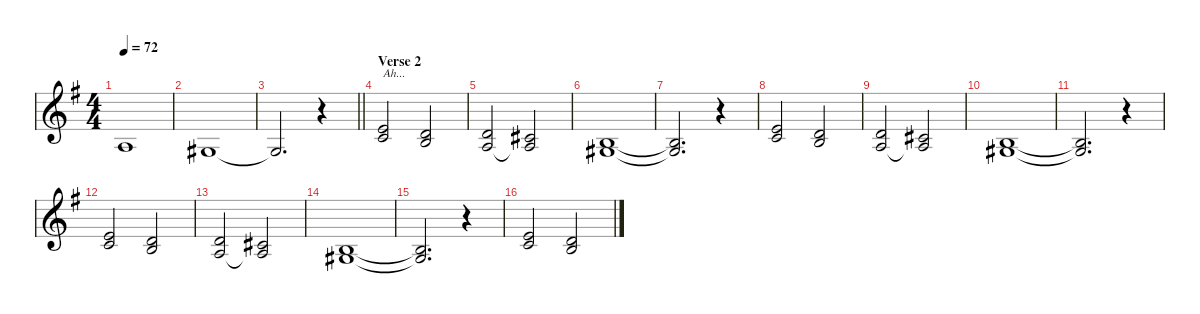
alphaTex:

\defaultSystemsLayout 4
\hideDynamics
\bracketExtendMode nobrackets
\singleTrackTrackNamePolicy hidden
\multiTrackTrackNamePolicy hidden
\otherSystemsTrackNameOrientation horizontal
\track ("Back Voice" "chr.") {instrument choiraahs}
\staff {score}
\tuning (E4 B3 G3 D3 A2 E2)
\ts (4 4)
\tempo 72
\clef g2
\ks g
2.3{acc forcenatural}.1{dy f beam Up} |
1.3{acc #}.1{beam Up} |
\barLineRight lightlight
1.3{t acc #}.2{d beam Up} r.4{beam Up} |
\section ("" "Verse 2")
(5.2{acc forcenatural} 5.3{acc forcenatural}).2{txt "Ah..." beam Up} (3.2{acc forcenatural} 4.3{acc forcenatural}).2{beam Up} |
(3.2{acc forcenatural} 2.3{acc forcenatural}).2{beam Up} (2.2{acc #} 2.3{t acc forcenatural}).2{beam Up} |
(4.3{acc forcenatural} 6.4{acc #}).1{beam Up} |
(4.3{t acc forcenatural} 6.4{t acc #}).2{d beam Up} r.4{beam Up} |
(5.2{acc forcenatural} 5.3{acc forcenatural}).2{beam Up} (3.2{acc forcenatural} 4.3{acc forcenatural}).2{beam Up} |
(3.2{acc forcenatural} 2.3{acc forcenatural}).2{beam Up} (2.2{acc #} 2.3{t acc forcenatural}).2{beam Up} |
(4.3{acc forcenatural} 6.4{acc #}).1{beam Up} |
(4.3{t acc forcenatural} 6.4{t acc #}).2{d beam Up} r.4{beam Up} |
(5.2{acc forcenatural} 5.3{acc forcenatural}).2{beam Up} (3.2{acc forcenatural} 4.3{acc forcenatural}).2{beam Up} |
(3.2{acc forcenatural} 2.3{acc forcenatural}).2{beam Up} (2.2{acc #} 2.3{t acc forcenatural}).2{beam Up} |
(4.3{acc forcenatural} 6.4{acc #}).1{beam Up} |
(4.3{t acc forcenatural} 6.4{t acc #}).2{d beam Up} r.4{beam Up} |
(5.2{acc forcenatural} 5.3{acc forcenatural}).2{beam Up} (3.2{acc forcenatural} 4.3{acc forcenatural}).2{beam Up}
